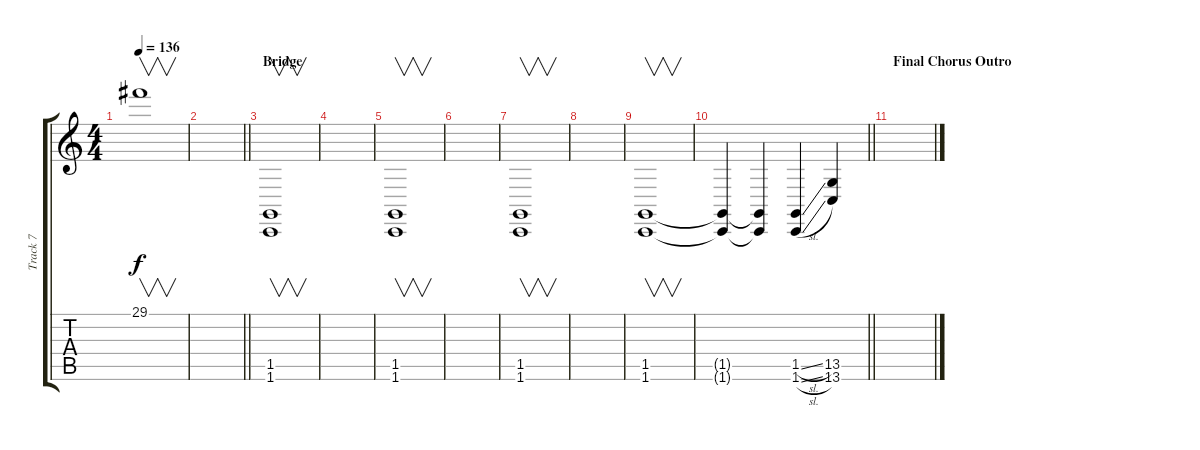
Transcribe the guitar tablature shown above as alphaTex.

\track ("Track 7" "Track 7") {instrument synthvoice}
\staff {score tabs}
\tuning (Db4 Ab3 E3 B2 Gb2 B1) {hide}
\ts (4 4)
\tempo 136
\clef g2
\ks c
29.1.1{v dy f} |
\barLineRight lightlight
|
\section ("" "Bridge")
(1.5 1.6).1{v instrument ocarina} |
|
(1.5 1.6).1{v instrument ocarina} |
|
(1.5 1.6).1{v instrument ocarina} |
|
(1.5 1.6).1{v instrument ocarina} |
\barLineRight lightlight
(1.5{t} 1.6{t}).4 (1.5{t} 1.6{t}).4 (1.5{sl} 1.6{sl}).4 (13.5 13.6).4 |
\section ("" "Final Chorus Outro")
